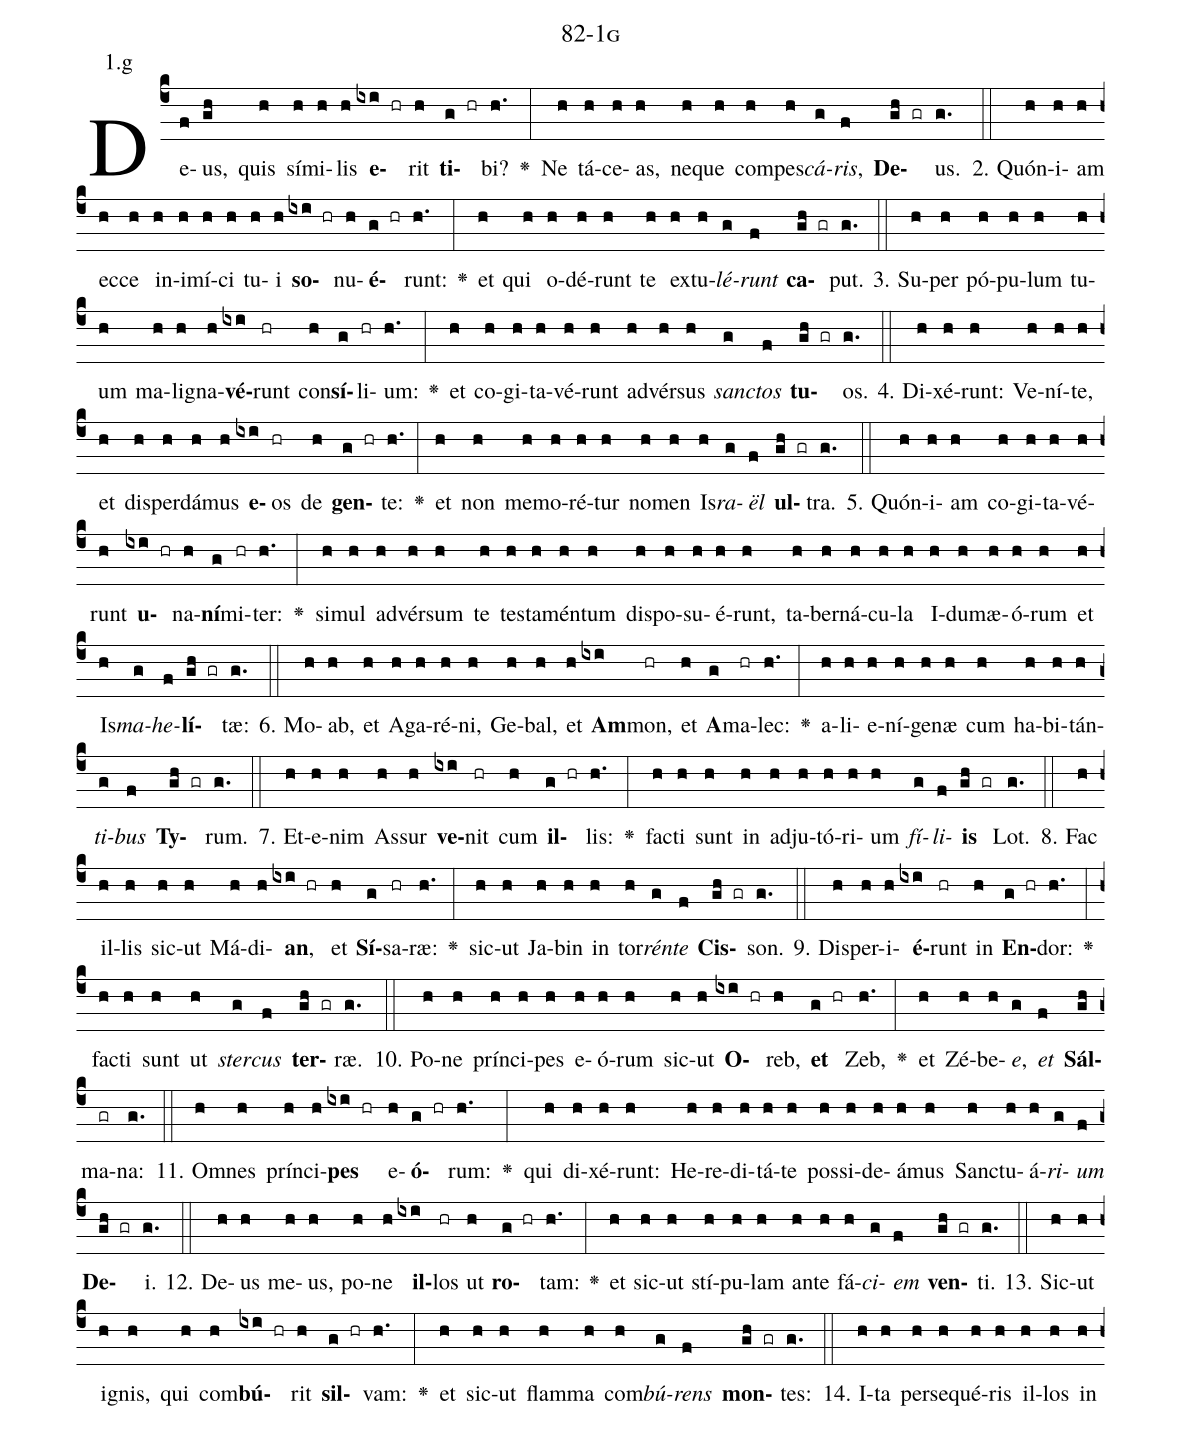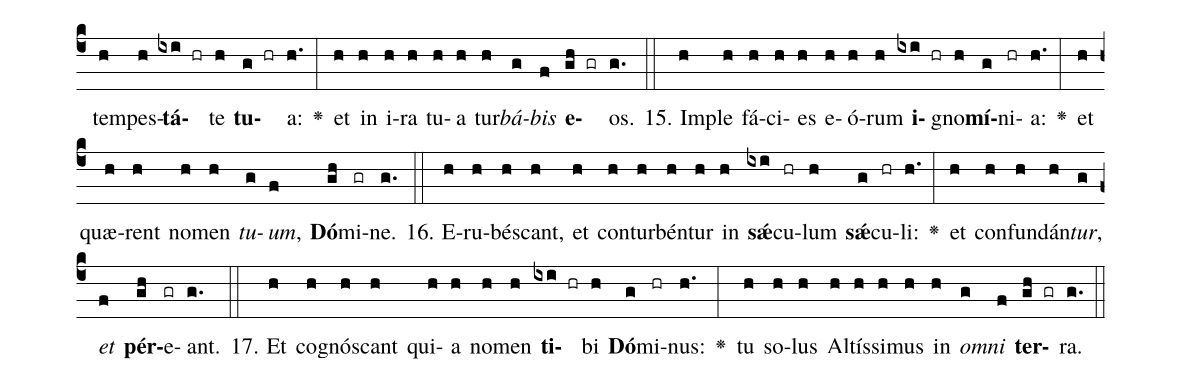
name: 82-1g;
annotation: 1.g;
%%
(c4)De(f)us,(gh) quis(h) sí(h)mi(h)lis(h) <b>e</b>(ixi hr)rit(h) <b>ti</b>(g hr)bi?(h.) <v>\greheightstar</v>(:) Ne(h) tá(h)ce(h)as,(h) ne(h)que(h) com(h)pes(h)<i>cá</i>(g)<i>ris</i>,(f) <b>De</b>(gh gr)us.(g.) (::)
2. Quón(h)i(h)am(h) ec(h)ce(h) in(h)i(h)mí(h)ci(h) tu(h)i(h) <b>so</b>(ixi hr)nu(h)<b>é</b>(g hr)runt:(h.) <v>\greheightstar</v>(:) et(h) qui(h) o(h)dé(h)runt(h) te(h) ex(h)tu(h)<i>lé</i>(g)<i>runt</i>(f) <b>ca</b>(gh gr)put.(g.) (::)
3. Su(h)per(h) pó(h)pu(h)lum(h) tu(h)um(h) ma(h)li(h)gna(h)<b>vé</b>(ixi)runt(hr) con(h)<b>sí</b>(g)li(hr)um:(h.) <v>\greheightstar</v>(:) et(h) co(h)gi(h)ta(h)vé(h)runt(h) ad(h)vér(h)sus(h) <i>sanc</i>(g)<i>tos</i>(f) <b>tu</b>(gh gr)os.(g.) (::)
4. Di(h)xé(h)runt:(h) Ve(h)ní(h)te,(h) et(h) dis(h)per(h)dá(h)mus(h) <b>e</b>(ixi)os(hr) de(h) <b>gen</b>(g hr)te:(h.) <v>\greheightstar</v>(:) et(h) non(h) me(h)mo(h)ré(h)tur(h) no(h)men(h) Is(h)<i>ra</i>(g)<i>ël</i>(f) <b>ul</b>(gh gr)tra.(g.) (::)
5. Quón(h)i(h)am(h) co(h)gi(h)ta(h)vé(h)runt(h) <b>u</b>(ixi hr)na(h)<b>ní</b>(g)mi(hr)ter:(h.) <v>\greheightstar</v>(:) si(h)mul(h) ad(h)vér(h)sum(h) te(h) tes(h)ta(h)mén(h)tum(h) dis(h)po(h)su(h)é(h)runt,(h) ta(h)ber(h)ná(h)cu(h)la(h) I(h)du(h)mæ(h)ó(h)rum(h) et(h) Is(h)<i>ma</i>(g)<i>he</i>(f)<b>lí</b>(gh gr)tæ:(g.) (::)
6. Mo(h)ab,(h) et(h) A(h)ga(h)ré(h)ni,(h) Ge(h)bal,(h) et(h) <b>Am</b>(ixi)mon,(hr) et(h) <b>A</b>(g)ma(hr)lec:(h.) <v>\greheightstar</v>(:) a(h)li(h)e(h)ní(h)ge(h)næ(h) cum(h) ha(h)bi(h)tán(h)<i>ti</i>(g)<i>bus</i>(f) <b>Ty</b>(gh gr)rum.(g.) (::)
7. Et(h)e(h)nim(h) As(h)sur(h) <b>ve</b>(ixi)nit(hr) cum(h) <b>il</b>(g hr)lis:(h.) <v>\greheightstar</v>(:) fac(h)ti(h) sunt(h) in(h) ad(h)ju(h)tó(h)ri(h)um(h) <i>fí</i>(g)<i>li</i>(f)<b>is</b>(gh gr) Lot.(g.) (::)
8. Fac(h) il(h)lis(h) sic(h)ut(h) Má(h)di(h)<b>an</b>,(ixi hr) et(h) <b>Sí</b>(g)sa(hr)ræ:(h.) <v>\greheightstar</v>(:) sic(h)ut(h) Ja(h)bin(h) in(h) tor(h)<i>rén</i>(g)<i>te</i>(f) <b>Cis</b>(gh gr)son.(g.) (::)
9. Dis(h)per(h)i(h)<b>é</b>(ixi)runt(hr) in(h) <b>En</b>(g hr)dor:(h.) <v>\greheightstar</v>(:) fac(h)ti(h) sunt(h) ut(h) <i>ster</i>(g)<i>cus</i>(f) <b>ter</b>(gh gr)ræ.(g.) (::)
10. Po(h)ne(h) prín(h)ci(h)pes(h) e(h)ó(h)rum(h) sic(h)ut(h) <b>O</b>(ixi hr)reb,(h) <b>et</b>(g hr) Zeb,(h.) <v>\greheightstar</v>(:) et(h) Zé(h)be(h)<i>e</i>,(g) <i>et</i>(f) <b>Sál</b>(gh)ma(gr)na:(g.) (::)
11. Om(h)nes(h) prín(h)ci(h)<b>pes</b>(ixi hr) e(h)<b>ó</b>(g hr)rum:(h.) <v>\greheightstar</v>(:) qui(h) di(h)xé(h)runt:(h) He(h)re(h)di(h)tá(h)te(h) pos(h)si(h)de(h)á(h)mus(h) Sanc(h)tu(h)á(h)<i>ri</i>(g)<i>um</i>(f) <b>De</b>(gh gr)i.(g.) (::)
12. De(h)us(h) me(h)us,(h) po(h)ne(h) <b>il</b>(ixi)los(hr) ut(h) <b>ro</b>(g hr)tam:(h.) <v>\greheightstar</v>(:) et(h) sic(h)ut(h) stí(h)pu(h)lam(h) an(h)te(h) fá(h)<i>ci</i>(g)<i>em</i>(f) <b>ven</b>(gh gr)ti.(g.) (::)
13. Sic(h)ut(h) i(h)gnis,(h) qui(h) com(h)<b>bú</b>(ixi hr)rit(h) <b>sil</b>(g hr)vam:(h.) <v>\greheightstar</v>(:) et(h) sic(h)ut(h) flam(h)ma(h) com(h)<i>bú</i>(g)<i>rens</i>(f) <b>mon</b>(gh gr)tes:(g.) (::)
14. I(h)ta(h) per(h)se(h)qué(h)ris(h) il(h)los(h) in(h) tem(h)pes(h)<b>tá</b>(ixi hr)te(h) <b>tu</b>(g hr)a:(h.) <v>\greheightstar</v>(:) et(h) in(h) i(h)ra(h) tu(h)a(h) tur(h)<i>bá</i>(g)<i>bis</i>(f) <b>e</b>(gh gr)os.(g.) (::)
15. Im(h)ple(h) fá(h)ci(h)es(h) e(h)ó(h)rum(h) <b>i</b>(ixi hr)gno(h)<b>mí</b>(g)ni(hr)a:(h.) <v>\greheightstar</v>(:) et(h) quæ(h)rent(h) no(h)men(h) <i>tu</i>(g)<i>um</i>,(f) <b>Dó</b>(gh)mi(gr)ne.(g.) (::)
16. E(h)ru(h)bés(h)cant,(h) et(h) con(h)tur(h)bén(h)tur(h) in(h) <b>sǽ</b>(ixi)cu(hr)lum(h) <b>sǽ</b>(g)cu(hr)li:(h.) <v>\greheightstar</v>(:) et(h) con(h)fun(h)dán(h)<i>tur</i>,(g) <i>et</i>(f) <b>pér</b>(gh)e(gr)ant.(g.) (::)
17. Et(h) co(h)gnós(h)cant(h) qui(h)a(h) no(h)men(h) <b>ti</b>(ixi hr)bi(h) <b>Dó</b>(g)mi(hr)nus:(h.) <v>\greheightstar</v>(:) tu(h) so(h)lus(h) Al(h)tís(h)si(h)mus(h) in(h) <i>om</i>(g)<i>ni</i>(f) <b>ter</b>(gh gr)ra.(g.) (::)
